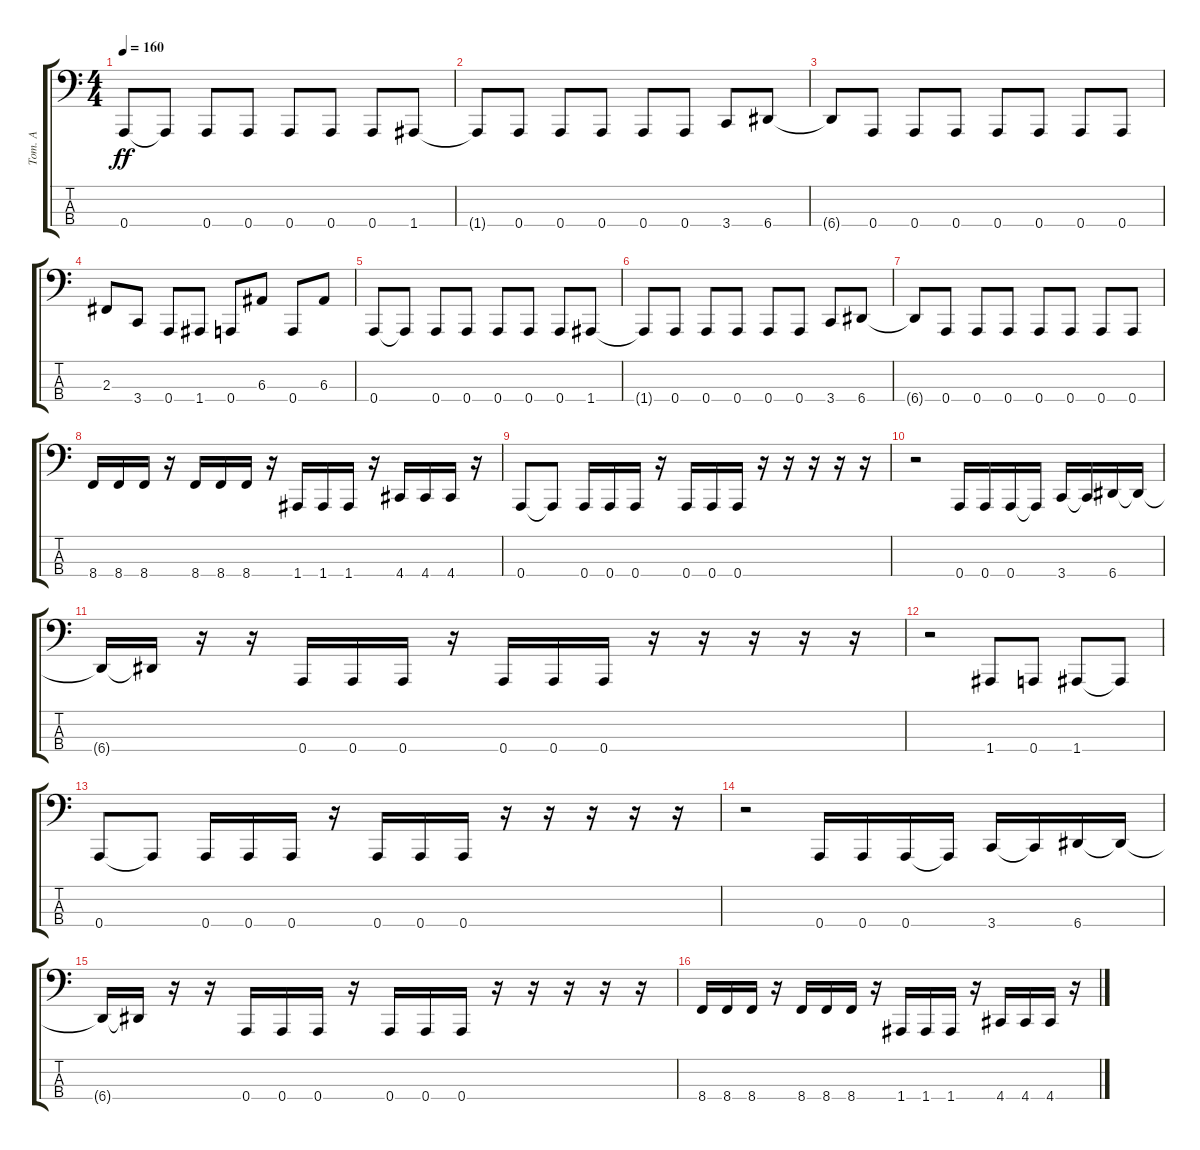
\track ("Tom. A" "Tom. A") {instrument electricbasspick}
\staff {score tabs}
\tuning (D2 A1 E1 A0) {hide}
\ts (4 4)
\tempo 160
\clef f4
\ks c
0.4.8{dy ff} 0.4{t}.8 0.4.8 0.4.8 0.4.8 0.4.8 0.4.8 1.4.8 |
1.4{t}.8 0.4.8 0.4.8 0.4.8 0.4.8 0.4.8 3.4.8 6.4.8 |
6.4{t}.8 0.4.8 0.4.8 0.4.8 0.4.8 0.4.8 0.4.8 0.4.8 |
2.3.8 3.4.8 0.4.8 1.4.8 0.4.8 6.3.8 0.4.8 6.3.8 |
0.4.8 0.4{t}.8 0.4.8 0.4.8 0.4.8 0.4.8 0.4.8 1.4.8 |
1.4{t}.8 0.4.8 0.4.8 0.4.8 0.4.8 0.4.8 3.4.8 6.4.8 |
6.4{t}.8 0.4.8 0.4.8 0.4.8 0.4.8 0.4.8 0.4.8 0.4.8 |
8.4.16 8.4.16 8.4.16 r.16 8.4.16 8.4.16 8.4.16 r.16 1.4.16 1.4.16 1.4.16 r.16 4.4.16 4.4.16 4.4.16 r.16 |
0.4.8 0.4{t}.8 0.4.16 0.4.16 0.4.16 r.16 0.4.16 0.4.16 0.4.16 r.16 r.16 r.16 r.16 r.16 |
r.2 0.4.16 0.4.16 0.4.16 0.4{t}.16 3.4.16 3.4{t}.16 6.4.16 6.4{t}.16 |
6.4{t}.16 6.4{t}.16 r.16 r.16 0.4.16 0.4.16 0.4.16 r.16 0.4.16 0.4.16 0.4.16 r.16 r.16 r.16 r.16 r.16 |
r.2 1.4.8 0.4.8 1.4.8 1.4{t}.8 |
0.4.8 0.4{t}.8 0.4.16 0.4.16 0.4.16 r.16 0.4.16 0.4.16 0.4.16 r.16 r.16 r.16 r.16 r.16 |
r.2 0.4.16 0.4.16 0.4.16 0.4{t}.16 3.4.16 3.4{t}.16 6.4.16 6.4{t}.16 |
6.4{t}.16 6.4{t}.16 r.16 r.16 0.4.16 0.4.16 0.4.16 r.16 0.4.16 0.4.16 0.4.16 r.16 r.16 r.16 r.16 r.16 |
8.4.16 8.4.16 8.4.16 r.16 8.4.16 8.4.16 8.4.16 r.16 1.4.16 1.4.16 1.4.16 r.16 4.4.16 4.4.16 4.4.16 r.16
